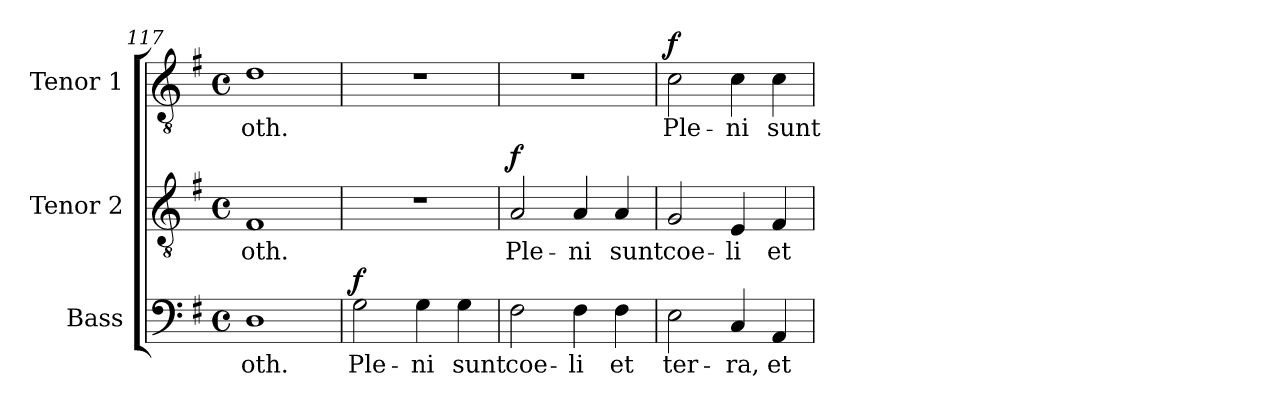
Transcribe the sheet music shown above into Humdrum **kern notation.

**kern	**text	**dynam	**kern	**text	**dynam	**kern	**text	**dynam
*part3	*part3	*part3	*part2	*part2	*part2	*part1	*part1	*part1
*staff3	*staff3	*staff3	*staff2	*staff2	*staff2	*staff1	*staff1	*staff1
*I"Bass	*	*	*I"Tenor 2	*	*	*I"Tenor 1	*	*
*I'B.	*	*	*I'T. 2	*	*	*I'T. 1	*	*
*clefF4	*	*	*clefGv2	*	*	*clefGv2	*	*
*k[f#]	*	*	*k[f#]	*	*	*k[f#]	*	*
*G:	*	*	*G:	*	*	*G:	*	*
*M4/4	*	*	*M4/4	*	*	*M4/4	*	*
*met(c)	*	*	*met(c)	*	*	*met(c)	*	*
=117	=117	=117	=117	=117	=117	=117	=117	=117
!	!LO:LY:b	!	!	!LO:LY:b	!	!	!LO:LY:b	!
1D	-oth.	.	1F#	-oth.	.	1d	-oth.	.
=118	=118	=118	=118	=118	=118	=118	=118	=118
!	!LO:LY:b	!LO:DY:a	!	!	!	!	!	!
2G\	Ple-	f	1r	.	.	1r	.	.
!	!LO:LY:b	!	!	!	!	!	!	!
4G\	-ni	.	.	.	.	.	.	.
!	!LO:LY:b	!	!	!	!	!	!	!
4G\	sunt	.	.	.	.	.	.	.
=119	=119	=119	=119	=119	=119	=119	=119	=119
!	!LO:LY:b	!	!	!LO:LY:b	!LO:DY:a	!	!	!
2F#\	coe-	.	2A/	Ple-	f	1r	.	.
!	!LO:LY:b	!	!	!LO:LY:b	!	!	!	!
4F#\	-li	.	4A/	-ni	.	.	.	.
!	!LO:LY:b	!	!	!LO:LY:b	!	!	!	!
4F#\	et	.	4A/	sunt	.	.	.	.
!!LO:LB:g=z
=120	=120	=120	=120	=120	=120	=120	=120	=120
!	!LO:LY:b	!	!	!LO:LY:b	!	!	!LO:LY:b	!LO:DY:a
2E\	ter-	.	2G/	coe-	.	2c\	Ple-	f
!	!LO:LY:b	!	!	!LO:LY:b	!	!	!LO:LY:b	!
4C/	-ra,	.	4E/	-li	.	4c\	-ni	.
!	!LO:LY:b	!	!	!LO:LY:b	!	!	!LO:LY:b	!
4AA/	et	.	4F#/	et	.	4c\	sunt	.
=	=	=	=	=	=	=	=	=
*-	*-	*-	*-	*-	*-	*-	*-	*-
